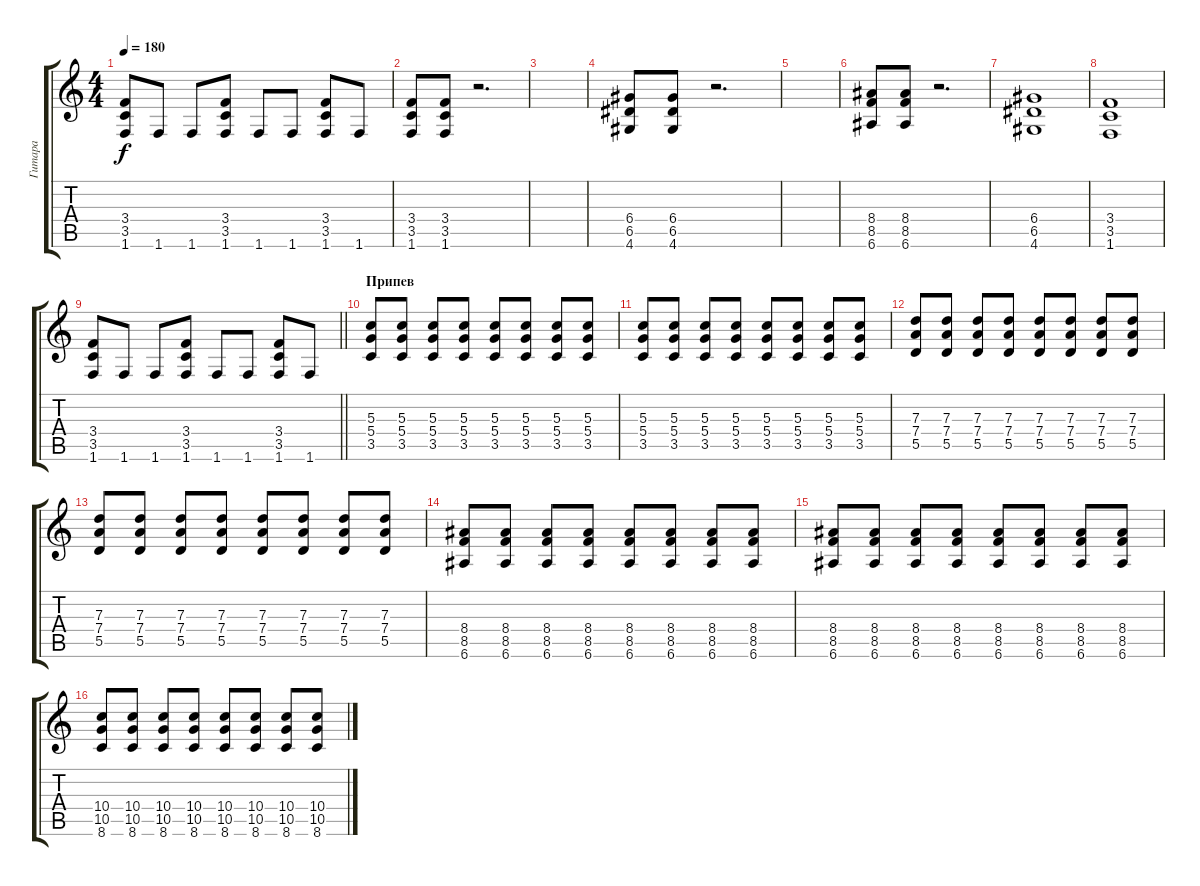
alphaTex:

\track ("Гитара" "Гитара") {instrument distortionguitar}
\staff {score tabs}
\tuning (E4 B3 G3 D3 A2 E2) {hide}
\ts (4 4)
\tempo 180
\clef g2
\ks c
(3.4 3.5 1.6).8{dy f} 1.6.8 1.6.8 (3.4 3.5 1.6).8 1.6.8 1.6.8 (3.4 3.5 1.6).8 1.6.8 |
(3.4 3.5 1.6).8 (3.4 3.5 1.6).8 r.2{d} |
|
(6.4 6.5 4.6).8 (6.4 6.5 4.6).8 r.2{d} |
|
(8.4 8.5 6.6).8 (8.4 8.5 6.6).8 r.2{d} |
(6.4 6.5 4.6).1 |
(3.4 3.5 1.6).1 |
\barLineRight lightlight
(3.4 3.5 1.6).8 1.6.8 1.6.8 (3.4 3.5 1.6).8 1.6.8 1.6.8 (3.4 3.5 1.6).8 1.6.8 |
\section ("" "Припев")
(5.3 5.4 3.5).8 (5.3 5.4 3.5).8 (5.3 5.4 3.5).8 (5.3 5.4 3.5).8 (5.3 5.4 3.5).8 (5.3 5.4 3.5).8 (5.3 5.4 3.5).8 (5.3 5.4 3.5).8 |
(5.3 5.4 3.5).8 (5.3 5.4 3.5).8 (5.3 5.4 3.5).8 (5.3 5.4 3.5).8 (5.3 5.4 3.5).8 (5.3 5.4 3.5).8 (5.3 5.4 3.5).8 (5.3 5.4 3.5).8 |
(7.3 7.4 5.5).8 (7.3 7.4 5.5).8 (7.3 7.4 5.5).8 (7.3 7.4 5.5).8 (7.3 7.4 5.5).8 (7.3 7.4 5.5).8 (7.3 7.4 5.5).8 (7.3 7.4 5.5).8 |
(7.3 7.4 5.5).8 (7.3 7.4 5.5).8 (7.3 7.4 5.5).8 (7.3 7.4 5.5).8 (7.3 7.4 5.5).8 (7.3 7.4 5.5).8 (7.3 7.4 5.5).8 (7.3 7.4 5.5).8 |
(8.4 8.5 6.6).8 (8.4 8.5 6.6).8 (8.4 8.5 6.6).8 (8.4 8.5 6.6).8 (8.4 8.5 6.6).8 (8.4 8.5 6.6).8 (8.4 8.5 6.6).8 (8.4 8.5 6.6).8 |
(8.4 8.5 6.6).8 (8.4 8.5 6.6).8 (8.4 8.5 6.6).8 (8.4 8.5 6.6).8 (8.4 8.5 6.6).8 (8.4 8.5 6.6).8 (8.4 8.5 6.6).8 (8.4 8.5 6.6).8 |
(10.4 10.5 8.6).8 (10.4 10.5 8.6).8 (10.4 10.5 8.6).8 (10.4 10.5 8.6).8 (10.4 10.5 8.6).8 (10.4 10.5 8.6).8 (10.4 10.5 8.6).8 (10.4 10.5 8.6).8
